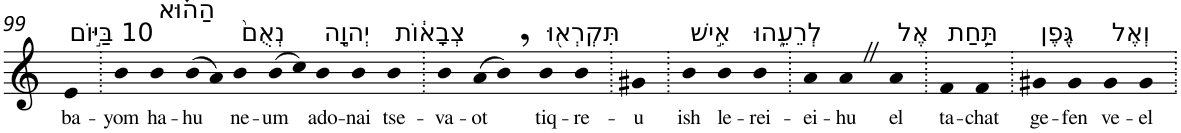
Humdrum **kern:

**kern	**text
*part1	*part1
*staff1	*staff1
*I"Piano	*
*I'Pno	*
!!LO:PB:g=z
*clefG2	*
*k[]	*
=99	=99
!LO:TX:a:t=10 בַּיּ֣וֹם	!
!	!LO:LY:b
4e	ba-
=100.	=100.
!	!LO:LY:b
4b	-yom
!LO:TX:a:t=הַה֗וּא	!
!	!LO:LY:b
4b	ha-
!	!LO:LY:b
(>8b	-hu
8a)	.
!LO:TX:a:t=נְאֻם֙	!
!	!LO:LY:b
4b	ne-
!	!LO:LY:b
(>8b	-um
8cc)	.
!LO:TX:a:t=יְהוָ֣ה	!
!	!LO:LY:b
4b	ado-
!	!LO:LY:b
4b	-nai
!LO:TX:a:t=צְבָא֔וֹת	!
!	!LO:LY:b
4b	tse-
=101.	=101.
!	!LO:LY:b
4b	-va-
!	!LO:LY:b
(>8a	-ot
8b,)	.
!LO:TX:a:t=תִּקְרְא֖וּ	!
!	!LO:LY:b
4b	tiq-
!	!LO:LY:b
4b	-re-
=102.	=102.
!	!LO:LY:b
4g#X	-u
=103.	=103.
!LO:TX:a:t=אִ֣ישׁ	!
!	!LO:LY:b
4b	ish
!LO:TX:a:t=לְרֵעֵ֑הוּ	!
!	!LO:LY:b
4b	le-
!	!LO:LY:b
4b	-rei-
=104.	=104.
!	!LO:LY:b
4a	-ei-
!	!LO:LY:b
4aZ	-hu
!LO:TX:a:t=אֶל	!
!	!LO:LY:b
4a	el
=105.	=105.
!LO:TX:a:t=תַּ֥חַת	!
!	!LO:LY:b
4f	ta-
!	!LO:LY:b
4f	-chat
=106.	=106.
!LO:TX:a:t=גֶּ֖פֶן	!
!	!LO:LY:b
4g#X	ge-
!	!LO:LY:b
4g#	-fen
!LO:TX:a:t=וְאֶל	!
!	!LO:LY:b
4g#	ve-
!	!LO:LY:b
4g#	-el
=.	=.
*-	*-
